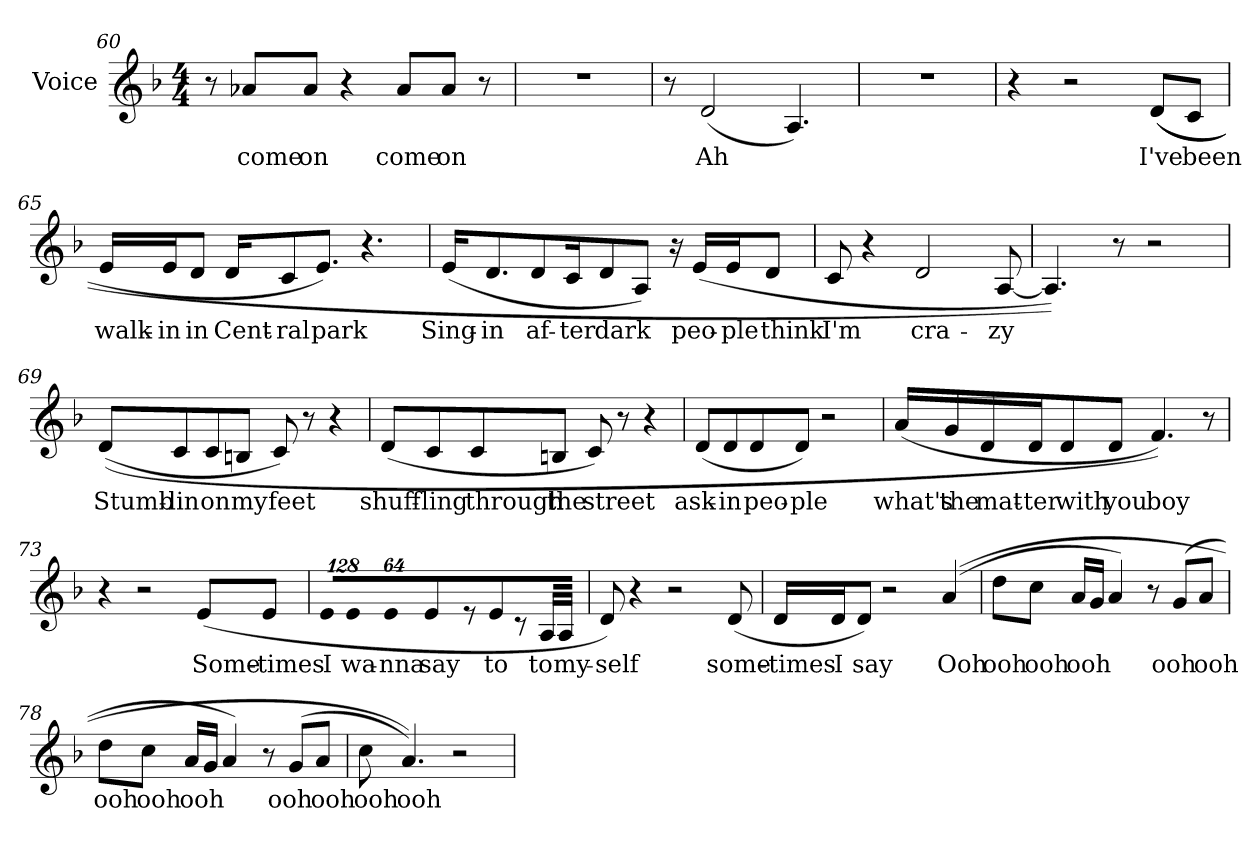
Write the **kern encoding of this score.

**kern	**text
*part1	*part1
*staff1	*staff1
*I"Voice	*
*I'Voice	*
!!LO:LB:g=z
*clefG2	*
*k[b-]	*
*F:	*
*M4/4	*
=60	=60
8r	.
!	!LO:LY:b:color=#000000
8a-Xi/L	come
!	!LO:LY:b:color=#000000
8a-i/J	on
4r	.
!	!LO:LY:b:color=#000000
8a-i/L	come
!	!LO:LY:b:color=#000000
8a-i/J	on
8r	.
=61	=61
1r	.
=62	=62
8r	.
!	!LO:LY:b:color=#000000
(2di/	Ah
4.Ai/)	.
=63	=63
1r	.
=64	=64
4r	.
2r	.
!	!LO:LY:b:color=#000000
((8di/L	I've
!	!LO:LY:b:color=#000000
8ci/J	been
!!LO:LB:g=z
=65	=65
!	!LO:LY:b:color=#000000
16ei/LL	walk-
!	!LO:LY:b:color=#000000
16ei/J	-in
!	!LO:LY:b:color=#000000
8di/J	in
!	!LO:LY:b:color=#000000
16di/KL	Cent-
!	!LO:LY:b:color=#000000
8ci/	-ral
!	!LO:LY:b:color=#000000
8.ei/J)	park
4.r	.
=66	=66
!	!LO:LY:b:color=#000000
(16ei/KL	Sing-
!	!LO:LY:b:color=#000000
8.di/	-in
!	!LO:LY:b:color=#000000
8di/	af-
!	!LO:LY:b:color=#000000
16ci/K	-ter
!	!LO:LY:b:color=#000000
8di/	dark
8Ai/J)	.
16r	.
!	!LO:LY:b:color=#000000
(16ei/LL	peo-
!	!LO:LY:b:color=#000000
16ei/J	-ple
!	!LO:LY:b:color=#000000
8di/J	think
=67	=67
!	!LO:LY:b:color=#000000
8ci/	I'm
4r	.
!	!LO:LY:b:color=#000000
2di/	cra-
!	!LO:LY:b:color=#000000
[8Ai/	-zy
!!LO:LB:g=z
=68	=68
4.Ai/]))	.
8r	.
2r	.
=69	=69
!	!LO:LY:b:color=#000000
((8di/L	Stumb-
!	!LO:LY:b:color=#000000
8ci/	-lin
!	!LO:LY:b:color=#000000
8ci/	on
!	!LO:LY:b:color=#000000
8Bni/J	my
!	!LO:LY:b:color=#000000
8ci/)	feet
8r	.
4r	.
=70	=70
!	!LO:LY:b:color=#000000
(8di/L	shuff-
!	!LO:LY:b:color=#000000
8ci/	-ling
!	!LO:LY:b:color=#000000
8ci/	through
!	!LO:LY:b:color=#000000
8Bni/J	the
!	!LO:LY:b:color=#000000
8ci/)	street
8r	.
4r	.
!!LO:LB:g=z
=71	=71
!	!LO:LY:b:color=#000000
(8di/L	ask-
!	!LO:LY:b:color=#000000
8di/	-in
!	!LO:LY:b:color=#000000
8di/	peo-
!	!LO:LY:b:color=#000000
8di/J)	-ple
2r	.
=72	=72
!	!LO:LY:b:color=#000000
(16ai/LL	what's
!	!LO:LY:b:color=#000000
16gi/	the
!	!LO:LY:b:color=#000000
16di/	mat-
!	!LO:LY:b:color=#000000
16di/J	-ter
!	!LO:LY:b:color=#000000
8di/	with
!	!LO:LY:b:color=#000000
8di/J	you
!	!LO:LY:b:color=#000000
4.fi/))	boy
8r	.
=73	=73
4r	.
2r	.
!	!LO:LY:b:color=#000000
(8ei/L	Some-
!	!LO:LY:b:color=#000000
8ei/J	-times
!!LO:PB:g=z
=74	=74
*Xbrackettup	*
!LO:N:vis=8	!
!	!LO:LY:b:color=#000000
1024%85ei/L	I
!LO:N:vis=8	!
!	!LO:LY:b:color=#000000
1024%85ei/	wa-
!LO:N:vis=8	!
!	!LO:LY:b:color=#000000
512%43ei/J	-nna
!	!LO:LY:b:color=#000000
4ei/	say
8r	.
!	!LO:LY:b:color=#000000
8ei/	to
8r	.
!	!LO:LY:b:color=#000000
16Ai/LL	to
!	!LO:LY:b:color=#000000
16Ai/JJ	my-
=75	=75
!	!LO:LY:b:color=#000000
8di/)	-self
4r	.
2r	.
!	!LO:LY:b:color=#000000
(8di/	some-
=76	=76
!	!LO:LY:b:color=#000000
16di/LL	-times
!	!LO:LY:b:color=#000000
16di/J	I
!	!LO:LY:b:color=#000000
8di/J)	say
2r	.
!	!LO:LY:b:color=#000000
((4ai/	Ooh
!!LO:LB:g=z
=77	=77
!	!LO:LY:b:color=#000000
8ddi\L	ooh
!	!LO:LY:b:color=#000000
8cci\J	ooh
!	!LO:LY:b:color=#000000
16ai/LL	ooh
16gi/JJ	.
4ai/)	.
8r	.
!	!LO:LY:b:color=#000000
(8gi/L	ooh
!	!LO:LY:b:color=#000000
8ai/J	ooh
=78	=78
!	!LO:LY:b:color=#000000
8ddi\L	ooh
!	!LO:LY:b:color=#000000
8cci\J	ooh
!	!LO:LY:b:color=#000000
16ai/LL	ooh
16gi/JJ	.
4ai/)	.
8r	.
!	!LO:LY:b:color=#000000
(8gi/L	ooh
!	!LO:LY:b:color=#000000
8ai/J	ooh
=79	=79
!	!LO:LY:b:color=#000000
8cci\	ooh
!	!LO:LY:b:color=#000000
4.ai/))	ooh
2r	.
=	=
*-	*-
